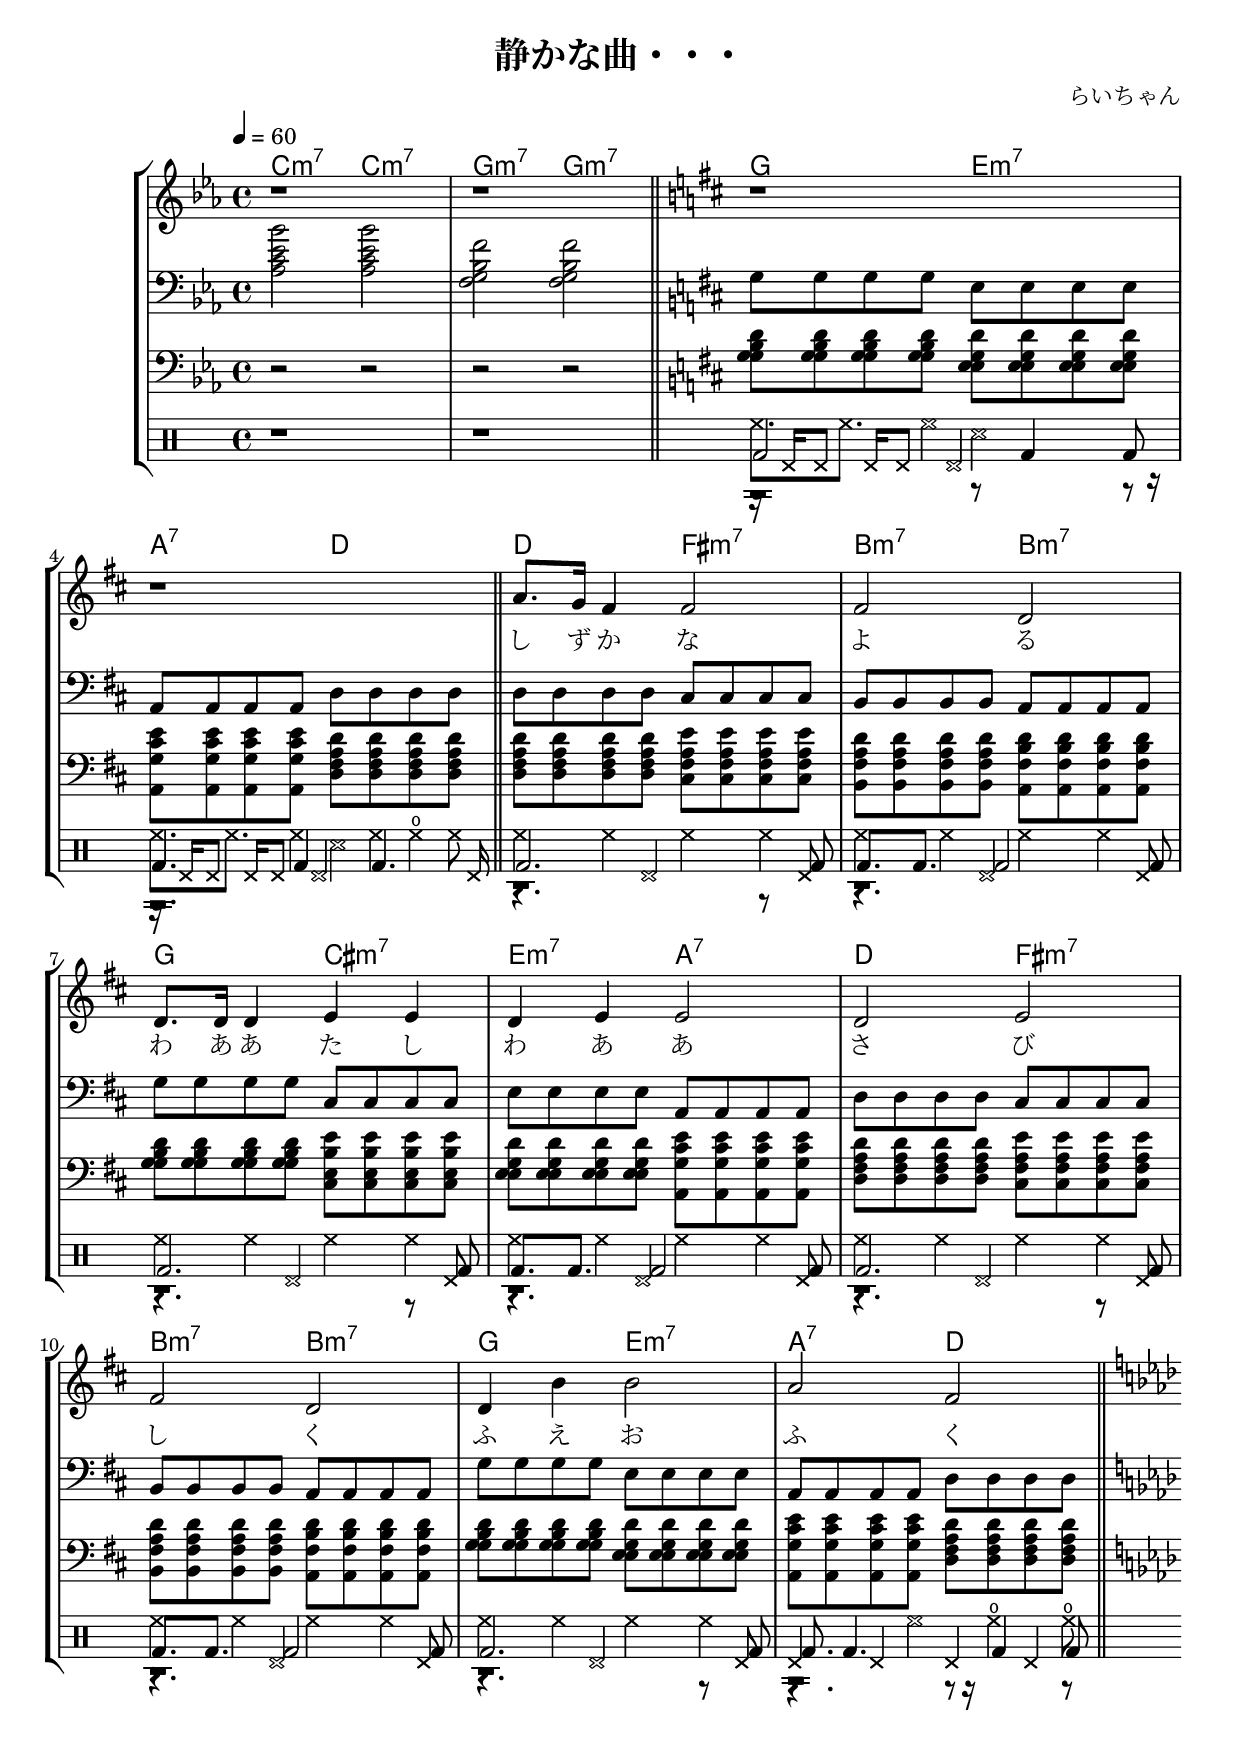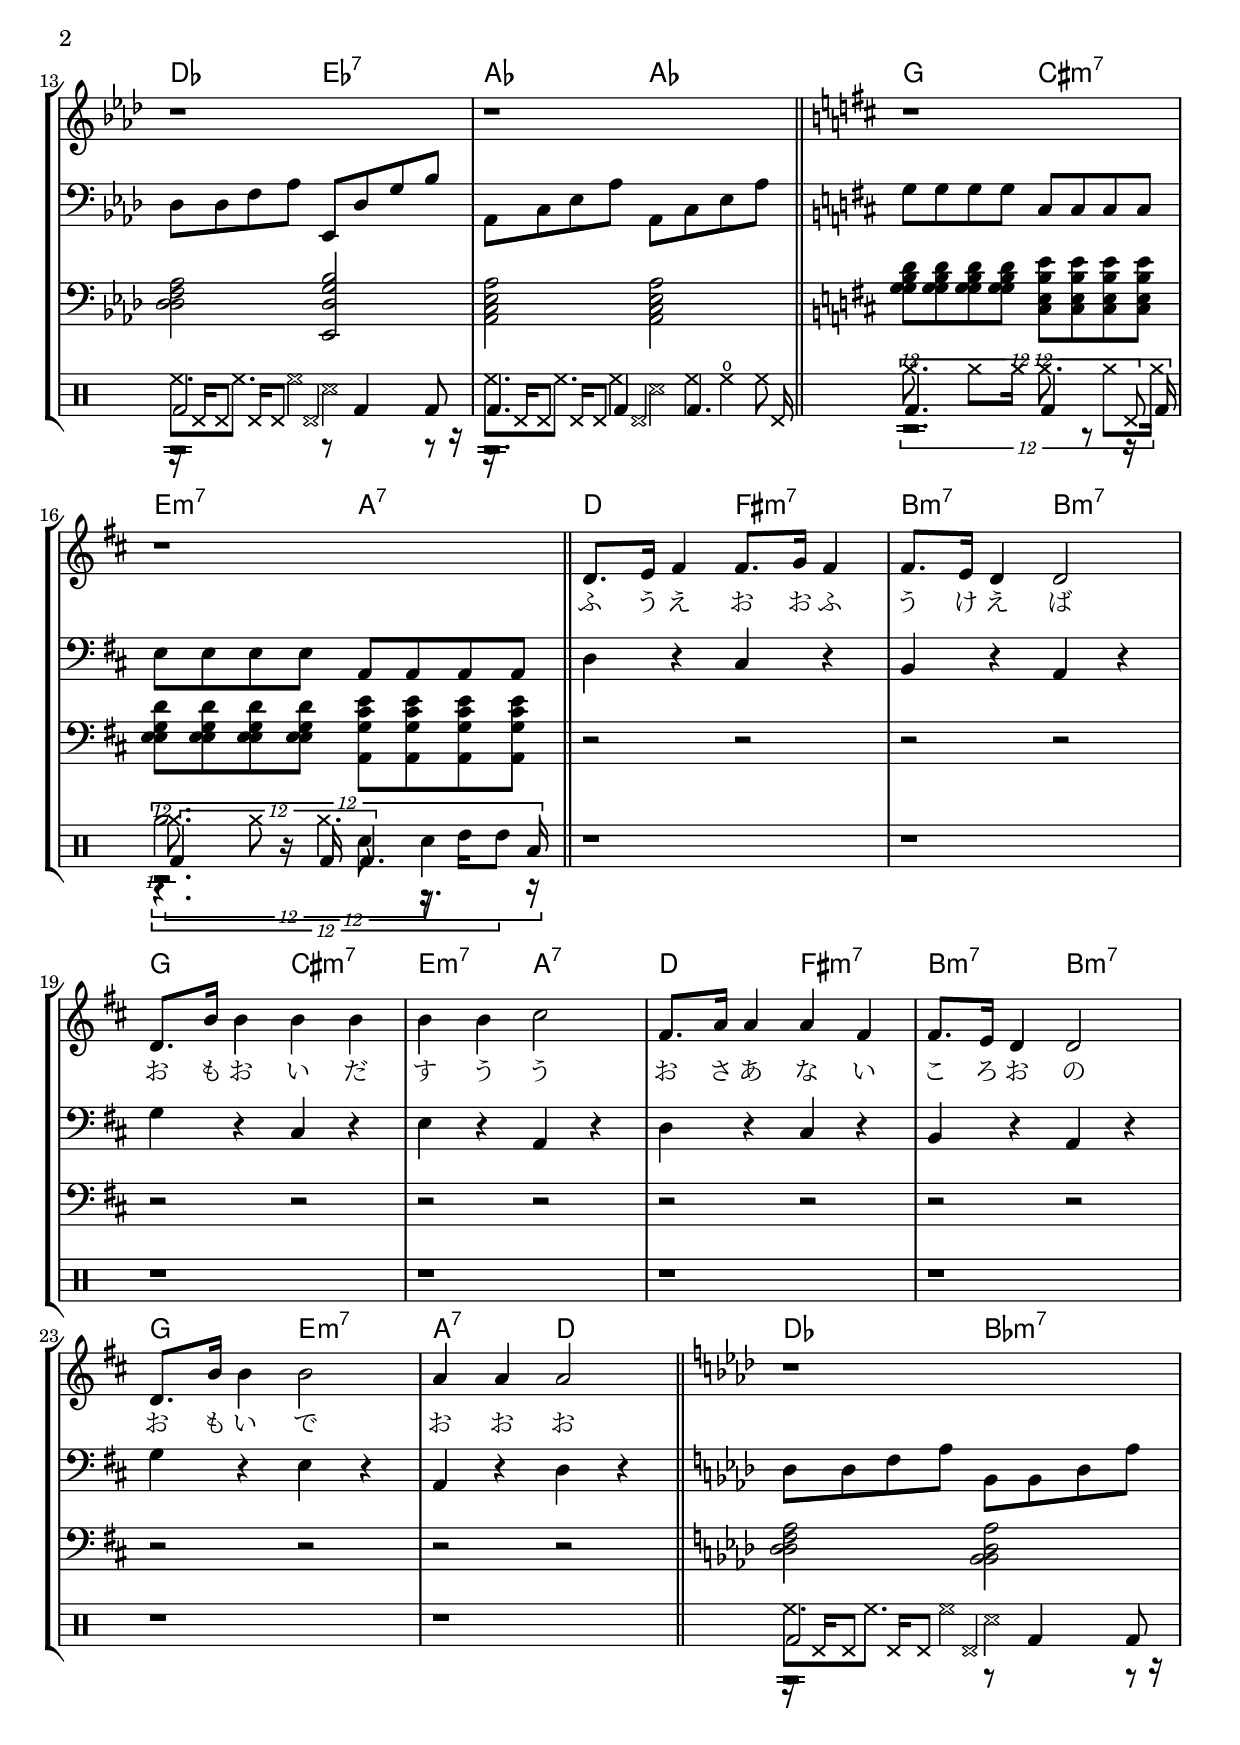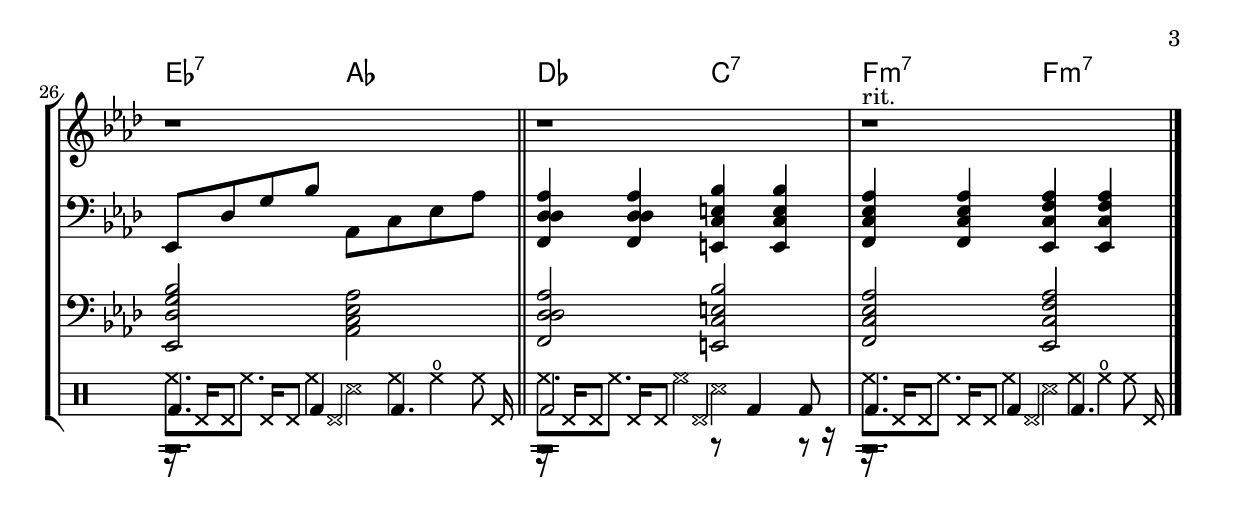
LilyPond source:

\version "2.12.1"

\header {
	title = \markup {静かな曲・・・}
	composer = \markup \center-column {らいちゃん}
}

harmony = \chordmode {
	c2:min7 c:min7 g:min7 g:min7 

	g e:min7 a:7 d 

	d fis:min7 b:min7 b:min7 g cis:min7 e:min7 a:7 d fis:min7 b:min7 b:min7 g e:min7 a:7 d 

	des es:7 as as 

	g cis:min7 e:min7 a:7 

	d fis:min7 b:min7 b:min7 g cis:min7 e:min7 a:7 d fis:min7 b:min7 b:min7 g e:min7 a:7 d 

	des bes:min7 es:7 as 

	des c:7 f:min7 f:min7 
}

melody = {
	\key es \major
	\tempo 4 = 60
	r1 | r1   
	\key d \major
	r1 | r1   
	\set Staff.midiInstrument = #"mmi0.38"
	 a'8.  g'16  fis'4  fis'2 
	fis'2  d'2 
	d'8.  d'16  d'4  e'4  e'4 
	d'4  e'4  e'2 
	d'2  e'2 
	fis'2  d'2 
	d'4  b'4  b'2 
	a'2  fis'2
	\key as \major
	r1 | r1   
	\key d \major
	r1 | r1   
	\set Staff.midiInstrument = #"mmi0.38"
	 d'8.  e'16  fis'4  fis'8.  g'16  fis'4 
	fis'8.  e'16  d'4  d'2 
	d'8.  b'16  b'4  b'4  b'4 
	b'4  b'4  cis''2 
	fis'8.  a'16  a'4  a'4  fis'4 
	fis'8.  e'16  d'4  d'2 
	d'8.  b'16  b'4  b'2 
	a'4  a'4  a'2
	\key as \major
	r1 | r1   
	r1 | r1^"rit." \bar "|."
}

words = \lyricmode {
	
	
	し  ず  か  な  よ  る  わ  あ  あ  た  し  わ  あ  あ  さ  び  し  く  ふ  え  お  ふ  く  
	
	
	ふ  う  え  お  お  ふ  う  け  え  ば  お  も  お  い  だ  す  う  う  お  さ  あ  な  い  こ  ろ  お  の  お  も  い  で  お  お  お  
	
	
}

tempochange = {
	\tempo 4 = 60
	r1 | r1 \bar "||"
	\tempo 4 = 60
	r1 | r1 \bar "||"
	\tempo 4 = 60
	r1 | r1 | r1 | r1 | r1 | r1 | r1 | r1 \bar "||"
	\tempo 4 = 60
	r1 | r1 \bar "||"
	\tempo 4 = 60
	r1 | r1 \bar "||"
	\tempo 4 = 60
	r1 | r1 | r1 | r1 | r1 | r1 | r1 | r1 \bar "||"
	\tempo 4 = 60
	r1 | r1 \bar "||"
	\tempo 4 = 60
	r1 | \tempo 4 = 45 r2 \tempo 4 = 40 r2 \bar "|."
}

mainacc = {
	\clef bass
	\set Staff.midiInstrument = #"Choir Aahs"
	\key es \major
	\tempo 4 = 60
	<as c' es' bes'>2
	<as c' es' bes'>2
	<g f bes f'>2
	<g f bes f'>2
	\bar "||"

	\set Staff.midiInstrument = #"Tenor Sax"
	\key d \major
	g8 g8 g8 g8
	e8 e8 e8 e8
	a,8 a,8 a,8 a,8
	d8 d8 d8 d8
	\bar "||"

	\set Staff.midiInstrument = #"Tenor Sax"
	d8 d8 d8 d8
	cis8 cis8 cis8 cis8
	b,8 b,8 b,8 b,8
	a,8 a,8 a,8 a,8
	g8 g8 g8 g8
	cis8 cis8 cis8 cis8
	e8 e8 e8 e8
	a,8 a,8 a,8 a,8
	d8 d8 d8 d8
	cis8 cis8 cis8 cis8
	b,8 b,8 b,8 b,8
	a,8 a,8 a,8 a,8
	g8 g8 g8 g8
	e8 e8 e8 e8
	a,8 a,8 a,8 a,8
	d8 d8 d8 d8
	\bar "||"

	\set Staff.midiInstrument = #"Tenor Sax"
	\key as \major
	des8 des8 f8 as8
	es,8 des8 g8 bes8
	as,8 c8 es8 as8
	as,8 c8 es8 as8
	\bar "||"

	\set Staff.midiInstrument = #"Tenor Sax"
	\key d \major
	g8 g8 g8 g8
	cis8 cis8 cis8 cis8
	e8 e8 e8 e8
	a,8 a,8 a,8 a,8
	\bar "||"

	\set Staff.midiInstrument = #"Tenor Sax"
	d4 r4
	cis4 r4
	b,4 r4
	a,4 r4
	g4 r4
	cis4 r4
	e4 r4
	a,4 r4
	d4 r4
	cis4 r4
	b,4 r4
	a,4 r4
	g4 r4
	e4 r4
	a,4 r4
	d4 r4
	\bar "||"

	\set Staff.midiInstrument = #"Tenor Sax"
	\key as \major
	des8 des8 f8 as8
	bes,8 bes,8 des8 as8
	es,8 des8 g8 bes8
	as,8 c8 es8 as8
	\bar "||"

	\set Staff.midiInstrument = #"Tenor Sax"
	<f, des des as>4 <f, des des as>4
	<e, c e bes>4 <e, c e bes>4
	<f, c es as>4 <f, c es as>4
	<es, c f as>4 <es, c f as>4
	\bar "|."
}

subacc = {
	\clef bass
	\set Staff.midiInstrument = #"Acoustic grand"
	\key es \major
	\tempo 4 = 60
	r2
	r2
	r2
	r2
	\bar "||"

	\set Staff.midiInstrument = #"Acoustic grand"
	\key d \major
	<g g b d'>8 <g g b d'>8 <g g b d'>8 <g g b d'>8
	<e e g d'>8 <e e g d'>8 <e e g d'>8 <e e g d'>8
	<a, g cis' e'>8 <a, g cis' e'>8 <a, g cis' e'>8 <a, g cis' e'>8
	<d fis a d'>8 <d fis a d'>8 <d fis a d'>8 <d fis a d'>8
	\bar "||"

	\set Staff.midiInstrument = #"Acoustic grand"
	<d fis a d'>8 <d fis a d'>8 <d fis a d'>8 <d fis a d'>8
	<cis fis a e'>8 <cis fis a e'>8 <cis fis a e'>8 <cis fis a e'>8
	<b, fis a d'>8 <b, fis a d'>8 <b, fis a d'>8 <b, fis a d'>8
	<a, fis b d'>8 <a, fis b d'>8 <a, fis b d'>8 <a, fis b d'>8
	<g g b d'>8 <g g b d'>8 <g g b d'>8 <g g b d'>8
	<cis e b e'>8 <cis e b e'>8 <cis e b e'>8 <cis e b e'>8
	<e e g d'>8 <e e g d'>8 <e e g d'>8 <e e g d'>8
	<a, g cis' e'>8 <a, g cis' e'>8 <a, g cis' e'>8 <a, g cis' e'>8
	<d fis a d'>8 <d fis a d'>8 <d fis a d'>8 <d fis a d'>8
	<cis fis a e'>8 <cis fis a e'>8 <cis fis a e'>8 <cis fis a e'>8
	<b, fis a d'>8 <b, fis a d'>8 <b, fis a d'>8 <b, fis a d'>8
	<a, fis b d'>8 <a, fis b d'>8 <a, fis b d'>8 <a, fis b d'>8
	<g g b d'>8 <g g b d'>8 <g g b d'>8 <g g b d'>8
	<e e g d'>8 <e e g d'>8 <e e g d'>8 <e e g d'>8
	<a, g cis' e'>8 <a, g cis' e'>8 <a, g cis' e'>8 <a, g cis' e'>8
	<d fis a d'>8 <d fis a d'>8 <d fis a d'>8 <d fis a d'>8
	\bar "||"

	\set Staff.midiInstrument = #"Acoustic grand"
	\key as \major
	<des des f as>2
	<es, des g bes>2
	<as, c es as>2
	<as, c es as>2
	\bar "||"

	\set Staff.midiInstrument = #"Vibraphone"
	\key d \major
	<g g b d'>8 <g g b d'>8 <g g b d'>8 <g g b d'>8
	<cis e b e'>8 <cis e b e'>8 <cis e b e'>8 <cis e b e'>8
	<e e g d'>8 <e e g d'>8 <e e g d'>8 <e e g d'>8
	<a, g cis' e'>8 <a, g cis' e'>8 <a, g cis' e'>8 <a, g cis' e'>8
	\bar "||"

	\set Staff.midiInstrument = #"Acoustic grand"
	r2
	r2
	r2
	r2
	r2
	r2
	r2
	r2
	r2
	r2
	r2
	r2
	r2
	r2
	r2
	r2
	\bar "||"

	\set Staff.midiInstrument = #"Acoustic grand"
	\key as \major
	<des des f as>2
	<bes, bes, des as>2
	<es, des g bes>2
	<as, c es as>2
	\bar "||"

	\set Staff.midiInstrument = #"Acoustic grand"
	<f, des des as>2
	<e, c e bes>2
	<f, c es as>2
	<es, c f as>2
	\bar "|."
}

percA = {
	\drummode {
	r1 |r1 \bar "||"
	r1  |r2. hho4  \bar "||"
	r1  |r1  |r1  |r1  |r1  |r1  |r1  |r2 r8 hho4 hho8  \bar "||"
	r1  |r2. hho4  \bar "||"
	\times 16/12{ cymr8. cymr8 cymr16 cymr8. cymr8 cymr16 } |\times 16/12{ cymr8. cymr8 cymr4. r16 } \bar "||"
	r1 |r1 |r1 |r1 |r1 |r1 |r1 |r1 \bar "||"
	r1  |r2. hho4  \bar "||"
	r1  |r2. hho4  \bar "|."
	}
}

percB = {
	\drummode {
	r1 |r1 \bar "||"
	r16 hhp16 hhp8 hhp16 hhp8 hhp2 r16  |r16 hhp16 hhp8 hhp16 hhp8 hhp2 hhp16  \bar "||"
	r4. hhp2 hhp8  |r4. hhp2 hhp8  |r4. hhp2 hhp8  |r4. hhp2 hhp8  |r4. hhp2 hhp8  |r4. hhp2 hhp8  |r4. hhp2 hhp8  |hhp4 hhp4 hhp4 hhp4  \bar "||"
	r16 hhp16 hhp8 hhp16 hhp8 hhp2 r16  |r16 hhp16 hhp8 hhp16 hhp8 hhp2 hhp16  \bar "||"
	\times 16/12{ r2 r8 hhp8 } |\times 16/12{ r2. } \bar "||"
	r1 |r1 |r1 |r1 |r1 |r1 |r1 |r1 \bar "||"
	r16 hhp16 hhp8 hhp16 hhp8 hhp2 r16  |r16 hhp16 hhp8 hhp16 hhp8 hhp2 hhp16  \bar "||"
	r16 hhp16 hhp8 hhp16 hhp8 hhp2 r16  |r16 hhp16 hhp8 hhp16 hhp8 hhp2 hhp16  \bar "|."
	}
}

percC = {
	\drummode {
	r1 |r1 \bar "||"
	hh8. hh8. hh2 r8  |hh8. hh8. hh4 hh4 hh8  \bar "||"
	hh4 hh4 hh4 hh4  |hh4 hh4 hh4 hh4  |hh4 hh4 hh4 hh4  |hh4 hh4 hh4 hh4  |hh4 hh4 hh4 hh4  |hh4 hh4 hh4 hh4  |hh4 hh4 hh4 hh4  |r4. hh2 r8  \bar "||"
	hh8. hh8. hh2 r8  |hh8. hh8. hh4 hh4 hh8  \bar "||"
	\times 16/12{ bd4. bd4 r16 bd16 } |\times 16/12{ bd4 r16 bd16 bd4. } \bar "||"
	r1 |r1 |r1 |r1 |r1 |r1 |r1 |r1 \bar "||"
	hh8. hh8. hh2 r8  |hh8. hh8. hh4 hh4 hh8  \bar "||"
	hh8. hh8. hh2 r8  |hh8. hh8. hh4 hh4 hh8  \bar "|."
	}
}

percD = {
	\drummode {
	r1 |r1 \bar "||"
	r2 ss2  |r2 ss2  \bar "||"
	bd2. r8 bd8  |bd8. bd8. bd2 bd8  |bd2. r8 bd8  |bd8. bd8. bd2 bd8  |bd2. r8 bd8  |bd8. bd8. bd2 bd8  |bd2. r8 bd8  |bd8. bd4. r16 bd4 bd8  \bar "||"
	r2 ss2  |r2 ss2  \bar "||"
	\times 16/12{ r2. } |\times 16/12{ rb2. } \bar "||"
	r1 |r1 |r1 |r1 |r1 |r1 |r1 |r1 \bar "||"
	r2 ss2  |r2 ss2  \bar "||"
	r2 ss2  |r2 ss2  \bar "|."
	}
}

percE = {
	\drummode {
	r1 |r1 \bar "||"
	bd2 r8 bd4 bd8  |bd4. bd4 bd4.  \bar "||"
	r1 | r1 | r1 | r1 | r1 | r1 | r1 | r1 \bar "||"
	bd2 r8 bd4 bd8  |bd4. bd4 bd4.  \bar "||"
	r1 |\times 16/12{ r4. sn8 sn4 } \bar "||"
	r1 |r1 |r1 |r1 |r1 |r1 |r1 |r1 \bar "||"
	bd2 r8 bd4 bd8  |bd4. bd4 bd4.  \bar "||"
	bd2 r8 bd4 bd8  |bd4. bd4 bd4.  \bar "|."
	}
}

percF = {
	\drummode {
	r1 | r1 \bar "||"
	r1 | r1 \bar "||"
	r1 | r1 | r1 | r1 | r1 | r1 | r1 | r1 \bar "||"
	r1 | r1 \bar "||"
	r1 |\times 16/12{ r2 r16 tommh16 tommh8 } \bar "||"
	r1 | r1 | r1 | r1 | r1 | r1 | r1 | r1 \bar "||"
	r1 | r1 \bar "||"
	r1 | r1 \bar "|."
	}
}

percG = {
	\drummode {
	r1 | r1 \bar "||"
	r1 | r1 \bar "||"
	r1 | r1 | r1 | r1 | r1 | r1 | r1 | r1 \bar "||"
	r1 | r1 \bar "||"
	r1 |\times 16/12{ r2 r8. toml16 } \bar "||"
	r1 | r1 | r1 | r1 | r1 | r1 | r1 | r1 \bar "||"
	r1 | r1 \bar "||"
	r1 | r1 \bar "|."
	}
}

\score {
	<<
		\new StaffGroup <<
			\new ChordNames {\harmony}
			\new Voice = "melody" {\melody}
			\new Lyrics \lyricsto "melody" \words
			\new Staff = "mainacc" {\mainacc}
			\new Staff = "subacc" {\subacc}
			\new DrumStaff <<
				\new DrumVoice {\percA}
				\new DrumVoice {\percB}
				\new DrumVoice {\percC}
				\new DrumVoice {\percD}
				\new DrumVoice {\percE}
				\new DrumVoice {\percF}
				\new DrumVoice {\percG}
			>>
		>>
	>>
	\layout { }
}
